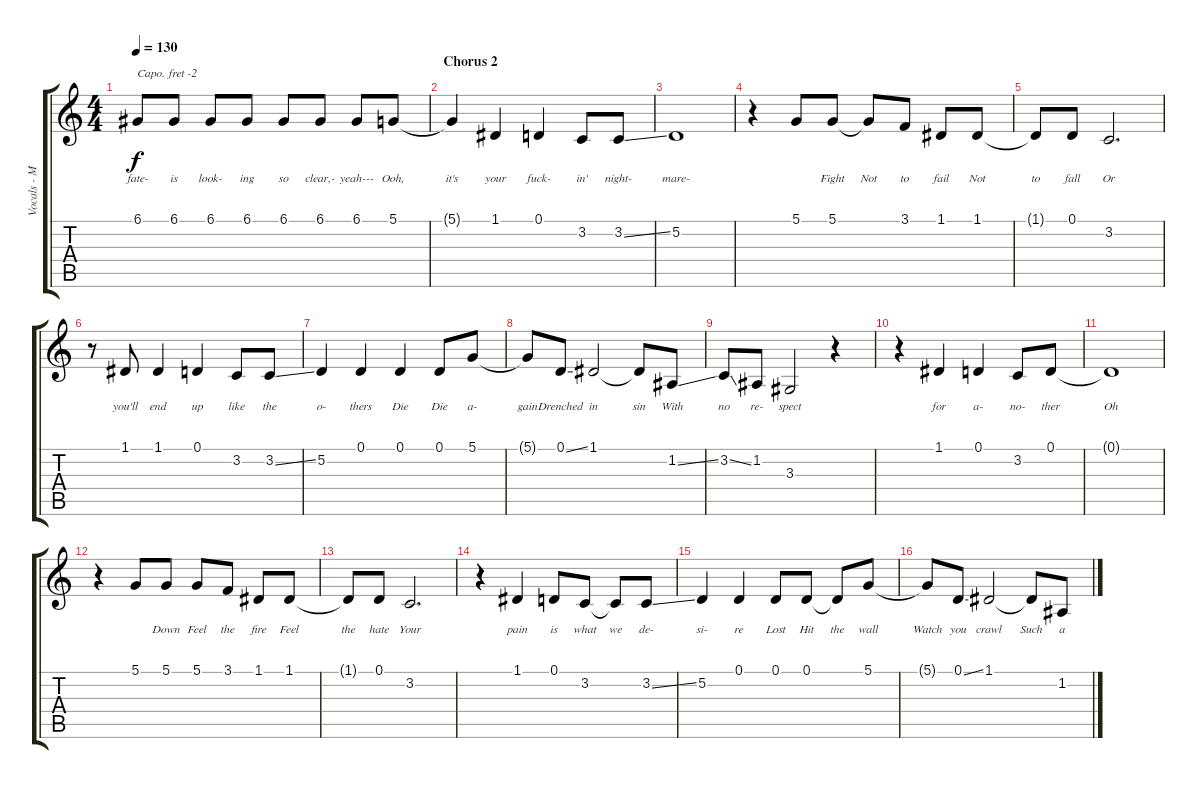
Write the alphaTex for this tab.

\track ("Vocals - M. Shadows" "Vocals - M") {instrument clarinet}
\staff {score tabs}
\capo -2
\tuning (E4 B3 G3 D3 A2 D2) {hide}
\ts (4 4)
\tempo 130
\clef g2
\ks c
6.1.8{lyrics (0 "fate-") lyrics (1 "") lyrics (2 "") lyrics (3 "") lyrics (4 "") dy f} 6.1.8{lyrics (0 "is") lyrics (1 "") lyrics (2 "") lyrics (3 "") lyrics (4 "")} 6.1.8{lyrics (0 "look-") lyrics (1 "") lyrics (2 "") lyrics (3 "") lyrics (4 "")} 6.1.8{lyrics (0 "ing") lyrics (1 "") lyrics (2 "") lyrics (3 "") lyrics (4 "")} 6.1.8{lyrics (0 "so") lyrics (1 "") lyrics (2 "") lyrics (3 "") lyrics (4 "")} 6.1.8{lyrics (0 "clear,-") lyrics (1 "") lyrics (2 "") lyrics (3 "") lyrics (4 "")} 6.1.8{lyrics (0 "yeah---") lyrics (1 "") lyrics (2 "") lyrics (3 "") lyrics (4 "")} 5.1.8{lyrics (0 "Ooh,") lyrics (1 "") lyrics (2 "") lyrics (3 "") lyrics (4 "")} |
\section ("" "Chorus 2")
5.1{t}.4{lyrics (0 "it's") lyrics (1 "") lyrics (2 "") lyrics (3 "") lyrics (4 "")} 1.1.4{lyrics (0 "your") lyrics (1 "") lyrics (2 "") lyrics (3 "") lyrics (4 "")} 0.1.4{lyrics (0 "fuck-") lyrics (1 "") lyrics (2 "") lyrics (3 "") lyrics (4 "")} 3.2.8{lyrics (0 "in'") lyrics (1 "") lyrics (2 "") lyrics (3 "") lyrics (4 "")} 3.2{ss}.8{lyrics (0 "night-") lyrics (1 "") lyrics (2 "") lyrics (3 "") lyrics (4 "")} |
5.2.1{lyrics (0 "mare-") lyrics (1 "") lyrics (2 "") lyrics (3 "") lyrics (4 "")} |
r.4 5.1.8{lyrics (0 "") lyrics (1 "") lyrics (2 "") lyrics (3 "") lyrics (4 "")} 5.1.8{lyrics (0 "Fight") lyrics (1 "") lyrics (2 "") lyrics (3 "") lyrics (4 "")} 5.1{t}.8{lyrics (0 "Not") lyrics (1 "") lyrics (2 "") lyrics (3 "") lyrics (4 "")} 3.1.8{lyrics (0 "to") lyrics (1 "") lyrics (2 "") lyrics (3 "") lyrics (4 "")} 1.1.8{lyrics (0 "fail") lyrics (1 "") lyrics (2 "") lyrics (3 "") lyrics (4 "")} 1.1.8{lyrics (0 "Not") lyrics (1 "") lyrics (2 "") lyrics (3 "") lyrics (4 "")} |
1.1{t}.8{lyrics (0 "to") lyrics (1 "") lyrics (2 "") lyrics (3 "") lyrics (4 "")} 0.1.8{lyrics (0 "fall") lyrics (1 "") lyrics (2 "") lyrics (3 "") lyrics (4 "")} 3.2.2{d lyrics (0 "Or") lyrics (1 "") lyrics (2 "") lyrics (3 "") lyrics (4 "")} |
r.8 1.1.8{lyrics (0 "you'll") lyrics (1 "") lyrics (2 "") lyrics (3 "") lyrics (4 "")} 1.1.4{lyrics (0 "end") lyrics (1 "") lyrics (2 "") lyrics (3 "") lyrics (4 "")} 0.1.4{lyrics (0 "up") lyrics (1 "") lyrics (2 "") lyrics (3 "") lyrics (4 "")} 3.2.8{lyrics (0 "like") lyrics (1 "") lyrics (2 "") lyrics (3 "") lyrics (4 "")} 3.2{ss}.8{lyrics (0 "the") lyrics (1 "") lyrics (2 "") lyrics (3 "") lyrics (4 "")} |
5.2.4{lyrics (0 "o-") lyrics (1 "") lyrics (2 "") lyrics (3 "") lyrics (4 "")} 0.1.4{lyrics (0 "thers") lyrics (1 "") lyrics (2 "") lyrics (3 "") lyrics (4 "")} 0.1.4{lyrics (0 "Die") lyrics (1 "") lyrics (2 "") lyrics (3 "") lyrics (4 "")} 0.1.8{lyrics (0 "Die") lyrics (1 "") lyrics (2 "") lyrics (3 "") lyrics (4 "")} 5.1.8{lyrics (0 "a-") lyrics (1 "") lyrics (2 "") lyrics (3 "") lyrics (4 "")} |
5.1{t}.8{lyrics (0 "gain") lyrics (1 "") lyrics (2 "") lyrics (3 "") lyrics (4 "")} 0.1{ss}.8{lyrics (0 "Drenched") lyrics (1 "") lyrics (2 "") lyrics (3 "") lyrics (4 "")} 1.1.2{lyrics (0 "in") lyrics (1 "") lyrics (2 "") lyrics (3 "") lyrics (4 "")} 1.1{t}.8{lyrics (0 "sin") lyrics (1 "") lyrics (2 "") lyrics (3 "") lyrics (4 "")} 1.2{ss}.8{lyrics (0 "With") lyrics (1 "") lyrics (2 "") lyrics (3 "") lyrics (4 "")} |
3.2{ss}.8{lyrics (0 "no") lyrics (1 "") lyrics (2 "") lyrics (3 "") lyrics (4 "")} 1.2.8{lyrics (0 "re-") lyrics (1 "") lyrics (2 "") lyrics (3 "") lyrics (4 "")} 3.3.2{lyrics (0 "spect") lyrics (1 "") lyrics (2 "") lyrics (3 "") lyrics (4 "")} r.4 |
r.4 1.1.4{lyrics (0 "for") lyrics (1 "") lyrics (2 "") lyrics (3 "") lyrics (4 "")} 0.1.4{lyrics (0 "a-") lyrics (1 "") lyrics (2 "") lyrics (3 "") lyrics (4 "")} 3.2.8{lyrics (0 "no-") lyrics (1 "") lyrics (2 "") lyrics (3 "") lyrics (4 "")} 0.1.8{lyrics (0 "ther") lyrics (1 "") lyrics (2 "") lyrics (3 "") lyrics (4 "")} |
0.1{t}.1{lyrics (0 "Oh") lyrics (1 "") lyrics (2 "") lyrics (3 "") lyrics (4 "")} |
r.4 5.1.8{lyrics (0 "") lyrics (1 "") lyrics (2 "") lyrics (3 "") lyrics (4 "")} 5.1.8{lyrics (0 "Down") lyrics (1 "") lyrics (2 "") lyrics (3 "") lyrics (4 "")} 5.1.8{lyrics (0 "Feel") lyrics (1 "") lyrics (2 "") lyrics (3 "") lyrics (4 "")} 3.1.8{lyrics (0 "the") lyrics (1 "") lyrics (2 "") lyrics (3 "") lyrics (4 "")} 1.1.8{lyrics (0 "fire") lyrics (1 "") lyrics (2 "") lyrics (3 "") lyrics (4 "")} 1.1.8{lyrics (0 "Feel") lyrics (1 "") lyrics (2 "") lyrics (3 "") lyrics (4 "")} |
1.1{t}.8{lyrics (0 "the") lyrics (1 "") lyrics (2 "") lyrics (3 "") lyrics (4 "")} 0.1.8{lyrics (0 "hate") lyrics (1 "") lyrics (2 "") lyrics (3 "") lyrics (4 "")} 3.2.2{d lyrics (0 "Your") lyrics (1 "") lyrics (2 "") lyrics (3 "") lyrics (4 "")} |
r.4 1.1.4{lyrics (0 "pain") lyrics (1 "") lyrics (2 "") lyrics (3 "") lyrics (4 "")} 0.1.8{lyrics (0 "is") lyrics (1 "") lyrics (2 "") lyrics (3 "") lyrics (4 "")} 3.2.8{lyrics (0 "what") lyrics (1 "") lyrics (2 "") lyrics (3 "") lyrics (4 "")} 3.2{t}.8{lyrics (0 "we") lyrics (1 "") lyrics (2 "") lyrics (3 "") lyrics (4 "")} 3.2{ss}.8{lyrics (0 "de-") lyrics (1 "") lyrics (2 "") lyrics (3 "") lyrics (4 "")} |
5.2.4{lyrics (0 "si-") lyrics (1 "") lyrics (2 "") lyrics (3 "") lyrics (4 "")} 0.1.4{lyrics (0 "re") lyrics (1 "") lyrics (2 "") lyrics (3 "") lyrics (4 "")} 0.1.8{lyrics (0 "Lost") lyrics (1 "") lyrics (2 "") lyrics (3 "") lyrics (4 "")} 0.1.8{lyrics (0 "Hit") lyrics (1 "") lyrics (2 "") lyrics (3 "") lyrics (4 "")} 0.1{t}.8{lyrics (0 "the") lyrics (1 "") lyrics (2 "") lyrics (3 "") lyrics (4 "")} 5.1.8{lyrics (0 "wall") lyrics (1 "") lyrics (2 "") lyrics (3 "") lyrics (4 "")} |
5.1{t}.8{lyrics (0 "Watch") lyrics (1 "") lyrics (2 "") lyrics (3 "") lyrics (4 "")} 0.1{ss}.8{lyrics (0 "you") lyrics (1 "") lyrics (2 "") lyrics (3 "") lyrics (4 "")} 1.1.2{lyrics (0 "crawl") lyrics (1 "") lyrics (2 "") lyrics (3 "") lyrics (4 "")} 1.1{t}.8{lyrics (0 "Such") lyrics (1 "") lyrics (2 "") lyrics (3 "") lyrics (4 "")} 1.2{ss}.8{lyrics (0 "a") lyrics (1 "") lyrics (2 "") lyrics (3 "") lyrics (4 "")}
